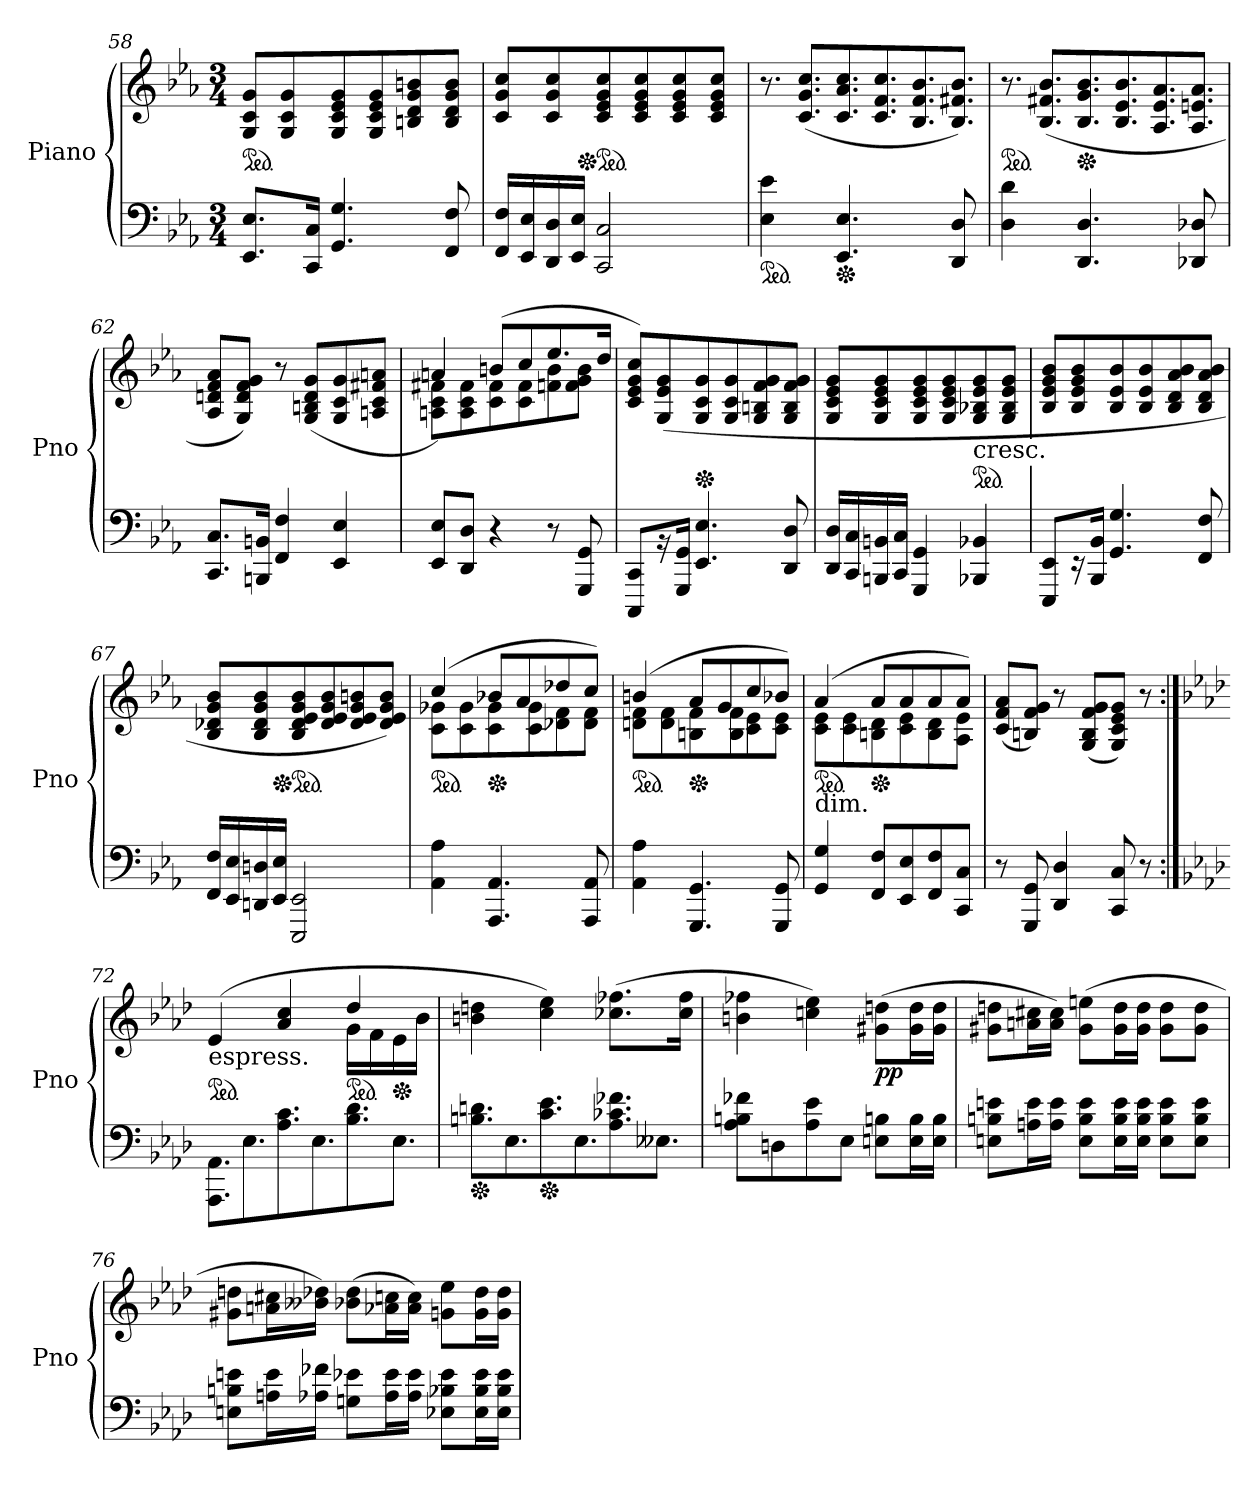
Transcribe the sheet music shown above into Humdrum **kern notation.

**kern	**kern	**dynam
*part1	*part1	*part1
*staff2	*staff1	*staff1/2
*I"Piano	*	*
*I'Pno	*	*
!!LO:LB:g=z
*clefF4	*clefG2	*
*k[b-e-a-]	*k[b-e-a-]	*
*E-:	*E-:	*
*M3/4	*M3/4	*
*	*ped	*
=58	=58	=58
8.EE-/ 8.E-/L	8G/ 8c/ 8g/L	.
.	8G/ 8c/ 8g/	.
16CC/ 16C/Jk	.	.
4.GG/ 4.G/	8G/ 8c/ 8e-/ 8g/	.
.	8G/ 8c/ 8e-/ 8g/	.
.	8Bn/ 8d/ 8g/ 8bn/	.
8FF/ 8F/	8B/ 8d/ 8g/ 8b/J	.
=59	=59	=59
16FF/ 16F/LL	8c/ 8g/ 8cc/L	.
16EE-/ 16E-/	.	.
16DD/ 16D/	8c/ 8g/ 8cc/	.
16EE-/ 16E-/JJ	.	.
*	*Xped	*
*	*ped	*
2CC/ 2C/	8c/ 8e-/ 8g/ 8cc/	.
.	8c/ 8e-/ 8g/ 8cc/	.
.	8c/ 8e-/ 8g/ 8cc/	.
.	8c/ 8e-/ 8g/ 8cc/J	.
=60	=60	=60
*ped	*	*
*	*Xtuplet	*
4E-\ 4e-\	12.r	.
.	(12.c/ 12.g/ 12.cc/L	.
*Xped	*	*
4.EE-/ 4.E-/	12.c/ 12.a-/ 12.cc/	.
.	12.c/ 12.f/ 12.cc/	.
.	12.B-/ 12.f/ 12.b-/	.
8DD/ 8D/	12.B-/ 12.f#X/ 12.b-/J)	.
=61	=61	=61
*	*ped	*
4D\ 4d\	12.r	.
.	(12.B-/ 12.f#X/ 12.b-/L	.
*	*Xped	*
4.DD/ 4.D/	12.B-/ 12.g/ 12.b-/	.
.	12.B-/ 12.e-/ 12.b-/	.
.	12.A-/ 12.e-/ 12.a-/	.
8DD-X/ 8D-X/	12.A-/ 12.en/ 12.a-/J	.
=62	=62	=62
8.CC/ 8.C/L	8A-/ 8dn/ 8f/ 8a-/L	.
.	8G/ 8d/ 8f/ 8g/J)	.
16BBBn/ 16BBn/Jk	.	.
4FF/ 4F/	8r	.
.	(8G/ 8Bn/ 8d/ 8g/L	.
4EE-/ 4E-/	8G/ 8c/ 8g/	.
.	8An/ 8c/ 8f#X/ 8an/J	.
!!LO:PB:g=z
=63	=63	=63
*	*^	*
8EE-/ 8E-/L	4an/)	8An\ 8c\ 8f#X\L	.
8DD/ 8D/J	.	8A\ 8c\ 8f#\	.
4r	(8bn/L	8c\ 8f#\	.
.	8cc/	8c\ 8f#\	.
8r	8.ee-/	8fn\ 8b\	.
8GGG/ 8GG/	.	8f\ 8g\ 8b\J	.
.	16dd/Jk	.	.
*	*v	*v	*
=64	=64	=64
8CCC/ 8CC/L	8c/ 8e-/ 8g/ 8cc/L)	.
16rBB	(8G/ 8e-/ 8g/	.
16GGG/ 16GG/Jk	.	.
*	*Xped	*
4.EE-/ 4.E-/	8G/ 8c/ 8g/	.
.	8G/ 8c/ 8g/	.
.	8G/ 8Bn/ 8f/ 8g/	.
8DD/ 8D/	8G/ 8B/ 8f/ 8g/J	.
=65	=65	=65
16DD/ 16D/LL	8G/ 8c/ 8e-/ 8g/L	.
16CC/ 16C/	.	.
16BBBn/ 16BBn/	8G/ 8c/ 8e-/ 8g/	.
16CC/ 16C/JJ	.	.
4GGG/ 4GG/	8G/ 8c/ 8e-/ 8g/	.
.	8G/ 8c/ 8e-/ 8g/	.
*	*ped	*
!	!LO:TX:b:t=cresc.	!
4BBB-X/ 4BB-X/	8G/ 8B-X/ 8e-/ 8g/	.
.	8G/ 8B-/ 8e-/ 8g/J	.
=66	=66	=66
8EEE-/ 8EE-/L	8B-/ 8e-/ 8g/ 8b-/L	.
16r	8B-/ 8e-/ 8g/ 8b-/	.
16BBB-/ 16BB-/Jk	.	.
4.GG/ 4.G/	8B-/ 8e-/ 8b-/	.
.	8B-/ 8e-/ 8b-/	.
.	8B-/ 8d/ 8a-/ 8b-/	.
8FF/ 8F/	8B-/ 8d/ 8a-/ 8b-/J	.
=67	=67	=67
16FF/ 16F/LL	8B-/ 8d-X/ 8g/ 8b-/L	.
16EE-/ 16E-/	.	.
16DDn/ 16Dn/	8B-/ 8d-/ 8g/ 8b-/	.
16EE-/ 16E-/JJ	.	.
*	*Xped	*
*	*ped	*
2EEE-/ 2EE-/	8B-/ 8d-/ 8e-/ 8g/ 8b-/	.
.	8d-/ 8e-/ 8g/ 8b-/	.
.	8d-/ 8e-/ 8g/ 8bn/	.
.	8d-/ 8e-/ 8g/ 8b/J)	.
!!LO:LB:g=z
=68	=68	=68
*	*ped	*
*	*^	*
4AA-\ 4A-\	(4cc/	8c\ 8g-X\L	.
.	.	8c\ 8g-\	.
*	*Xped	*	*
4.AAA-/ 4.AA-/	8b-X/L	8c\ 8g-\	.
.	8a-/	8c\ 8g-\	.
.	8dd-X/	8d-X\ 8f\	.
8AAA-/ 8AA-/	8cc/J)	8d-\ 8f\J	.
=69	=69	=69	=69
*	*ped	*	*
4AA-\ 4A-\	(4bn/	8dn\ 8f\L	.
.	.	8d\ 8f\	.
*	*Xped	*	*
4.GGG/ 4.GG/	8a-/L	8Bn\ 8f\	.
.	8g/	8B\ 8f\	.
.	8cc/	8c\ 8e-\	.
8GGG/ 8GG/	8b-X/J)	8c\ 8e-\J	.
=70	=70	=70	=70
*	*ped	*	*
!LO:TX:a:t=dim.	!	!	!
4GG/ 4G/	(4a-/	8c\ 8e-\L	.
.	.	8c\ 8e-\	.
*	*Xped	*	*
8FF/ 8F/L	8a-/L	8Bn\ 8d\	.
8EE-/ 8E-/	8a-/	8c\ 8e-\	.
8FF/ 8F/	8a-/	8B\ 8d\	.
8CC/ 8C/J	8a-/J)	8A-\ 8e-\J	.
*	*v	*v	*
=71	=71	=71
8r	(8c/ 8f/ 8a-/L	.
8GGG/ 8GG/	8Bn/ 8f/ 8g/J)	.
4DD/ 4D/	8r	.
.	(8G/ 8B/ 8f/ 8g/L	.
8CC/ 8C/	8G/ 8c/ 8e-/ 8g/J)	.
8r	8r	.
!!LO:LB:g=z
=72:|!	=72:|!	=72:|!
*k[b-e-a-d-]	*k[b-e-a-d-]	*
*A-:	*A-:	*
*Xtuplet	*	*
*	*ped	*
*	*^	*
!	!LO:TX:b:t=espress.	!	!
12.AAA-\ 12.AA-\L	(4e-/	2ryy	.
12.E-\	.	.	.
12.A-\ 12.c\	4a-/ 4cc/	.	.
12.E-\	.	.	.
*	*ped	*	*
12.B-\ 12.d-\	4dd-/	16g\LL	.
.	.	16f\	.
*	*Xped	*	*
12.E-\J	.	16e-\	.
.	.	16b-\JJ	.
*	*v	*v	*
=73	=73	=73
*Xped	*	*
12.Bn\ 12.dn\L	4bn\ 4ddn\	.
12.E-\	.	.
*Xped	*	*
12.c\ 12.e-\	4cc\ 4ee-\)	.
12.E-\	.	.
12.A-\ 12.c-X\ 12.f-X\	(8.cc-X\ 8.ff-X\L	.
12.E--X\J	.	.
.	16cc-\ 16ff-\Jk	.
=74	=74	=74
8A-\ 8Bn\ 8f-X\L	4bn\ 4ff-X\	.
8Dn\	.	.
8A-\ 8e-\	4ccn\ 4ee-\)	.
8E-\J	.	.
!	!	!LO:DY:b
8En\ 8Bn\L	(8g#X\ 8ddn\L	pp
16E\ 16B\L	16g#\ 16dd\L	.
16E\ 16B\JJ	16g#\ 16dd\JJ	.
=75	=75	=75
8En\ 8Bn\ 8en\L	8g#X\ 8ddn\L	.
16An\ 16e\L	16an\ 16cc#X\L	.
16A\ 16e\JJ	16a\ 16cc#\JJ)	.
8E\ 8B\ 8e\L	(8g#\ 8een\L	.
16E\ 16B\ 16e\L	16g#\ 16dd\L	.
16E\ 16B\ 16e\JJ	16g#\ 16dd\JJ	.
8E\ 8B\ 8e\L	8g#\ 8dd\L	.
8E\ 8B\ 8e\J	8g#\ 8dd\J	.
!!LO:LB:g=z
=76	=76	=76
8En\ 8Bn\ 8en\L	8g#X\ 8ddn\L	.
16An\ 16e\L	16an\ 16cc#X\L	.
16A-X\ 16f-X\JJ	16b--X\ 16dd-X\JJ)	.
8Gn\ 8e-X\L	(8b-X\ 8dd-\L	.
16A-\ 16e-\L	16a-X\ 16ccn\L	.
16A-\ 16e-\JJ	16a-\ 16cc\JJ)	.
8E-X\ 8B-X\ 8e-\L	8gn\ 8ee-\L	.
16E-\ 16B-\ 16e-\L	16g\ 16dd-\L	.
16E-\ 16B-\ 16e-\JJ	16g\ 16dd-\JJ	.
=	=	=
*-	*-	*-
